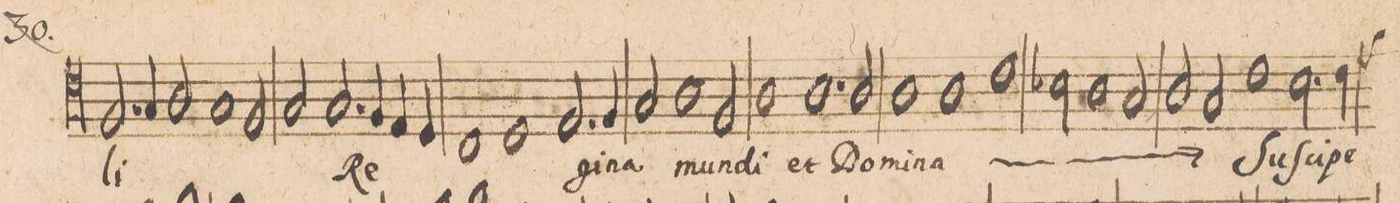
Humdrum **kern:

**kern	**text
*I"ALTVS.	*
*clefC4	*
*k[]	*
*met(C|)	*
*M2/1	*
2.F/	-li
4G/	.
2A/	.
1G	.
=20-	=20-
2F/	.
2G/	.
2.G/	Re-
=21-	=21-
4F/	.
4E/	.
4D/	.
1C	.
=22-	=22-
1D	.
2.E/	-gi-
4F/	-na
=23-	=23-
2G/	.
1A	mun-
2F/	.
=24-	=24-
1A	-di
1.A	et
=25-	=25-
2A/	Do-
1A	-mi-
=26-	=26-
1A	-na
*	*ij
1c	et
=27-	=27-
2B-X\	.
1A	Do-
2G/	.
=28-	=28-
2A/	-mi-
2G/	-na
*	*Xij
1c	ſu-
=29-	=29-
2.Bny\	-ſci-
*custos:d	*
4c\	-pe
*-	*-
